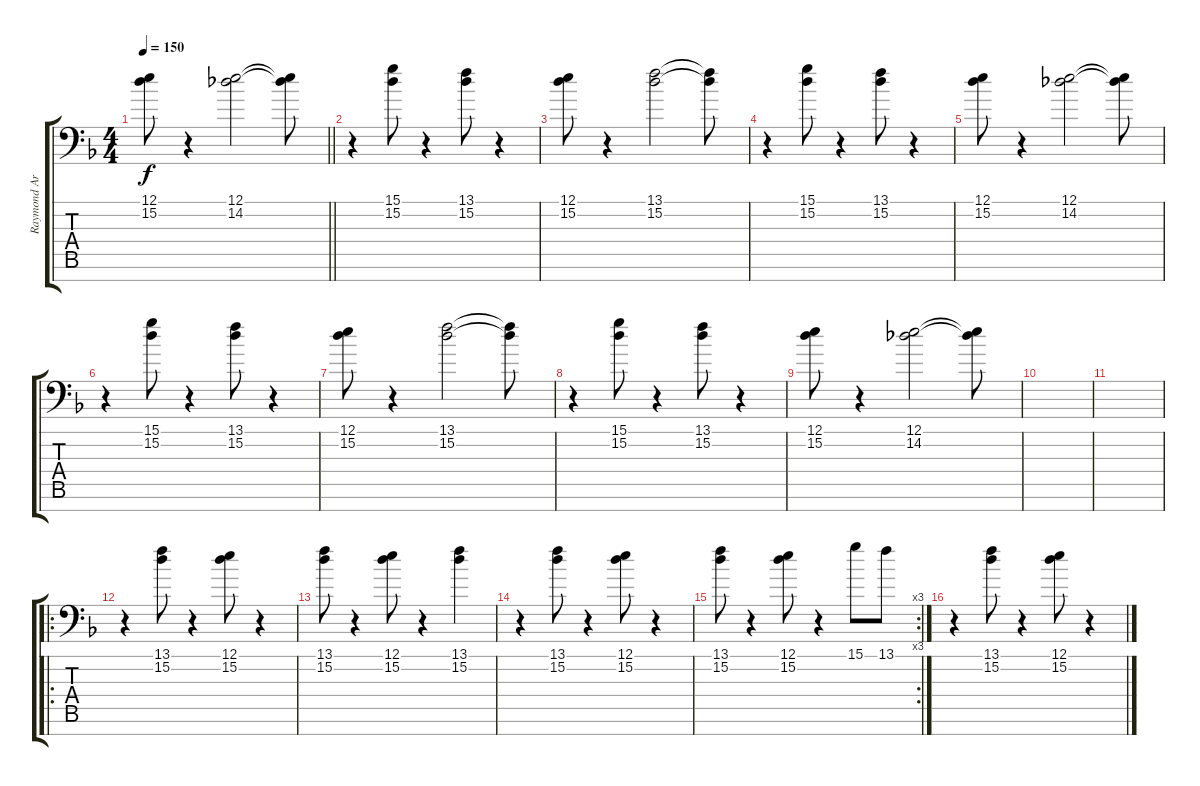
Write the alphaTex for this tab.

\track ("Raymond Ariasz" "Raymond Ar") {instrument synthbrass1}
\staff {score tabs}
\tuning (E4 B3 G3 D3 A2 E2 C-1) {hide}
\ts (4 4)
\tempo 150
\clef f4
\barLineRight lightlight
\ks f
(12.1 15.2).8{dy f} r.4 (12.1 14.2).2 (12.1{t} 14.2{t}).8 |
r.4 (15.1 15.2).8 r.4 (13.1 15.2).8 r.4 |
(12.1 15.2).8 r.4 (13.1 15.2).2 (13.1{t} 15.2{t}).8 |
r.4 (15.1 15.2).8 r.4 (13.1 15.2).8 r.4 |
(12.1 15.2).8 r.4 (12.1 14.2).2 (12.1{t} 14.2{t}).8 |
r.4 (15.1 15.2).8 r.4 (13.1 15.2).8 r.4 |
(12.1 15.2).8 r.4 (13.1 15.2).2 (13.1{t} 15.2{t}).8 |
r.4 (15.1 15.2).8 r.4 (13.1 15.2).8 r.4 |
(12.1 15.2).8 r.4 (12.1 14.2).2 (12.1{t} 14.2{t}).8 |
|
|
\ro
r.4 (13.1 15.2).8{volume 11} r.4 (12.1 15.2).8 r.4 |
(13.1 15.2).8 r.4 (12.1 15.2).8 r.4 (13.1 15.2).4 |
r.4 (13.1 15.2).8 r.4 (12.1 15.2).8 r.4 |
\rc 3
(13.1 15.2).8 r.4 (12.1 15.2).8 r.4 15.1.8 13.1.8 |
r.4 (13.1 15.2).8{volume 11} r.4 (12.1 15.2).8 r.4
